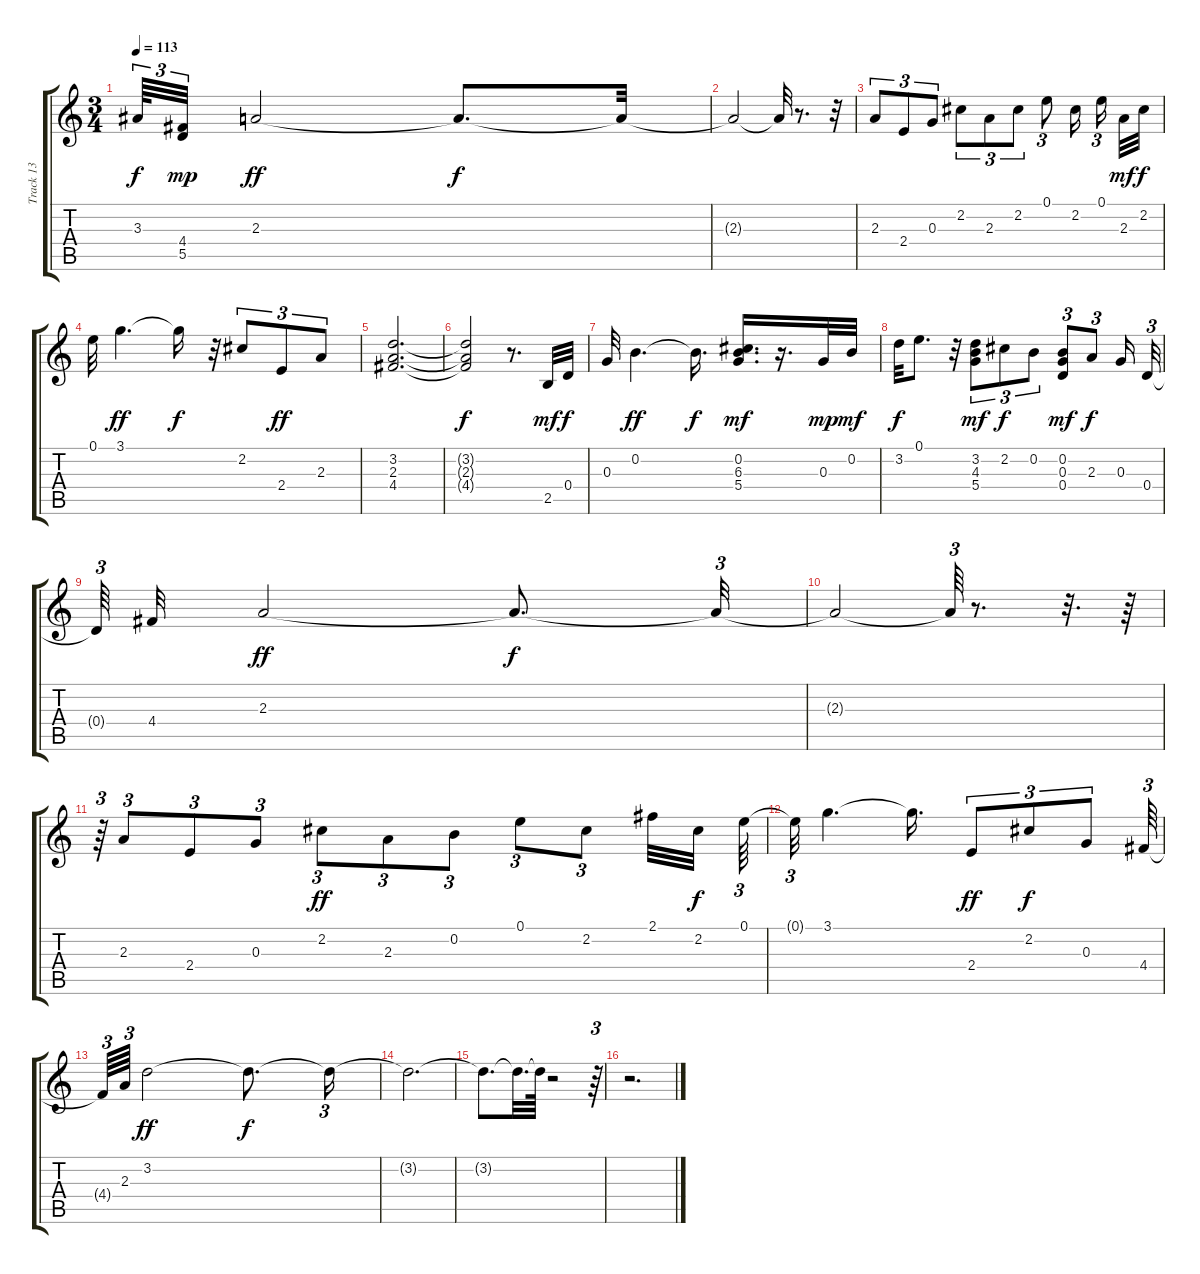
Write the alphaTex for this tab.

\track ("Track 13" "Track 13") {instrument electricguitarjazz}
\staff {score tabs}
\tuning (E4 B3 G3 D3 A2 E2) {hide}
\ts (3 4)
\tempo 113
\clef g2
\ks c
3.3{t}.64{tu (3 2) dy f} (4.4 5.5).32{tu (3 2) dy mp} 2.3.2{dy ff} 2.3{t}.8{d dy f} 2.3{t}.32 |
2.3{t}.2 2.3{t}.32 r.8{d} r.32 |
2.3.8{tu (3 2)} 2.4.8{tu (3 2)} 0.3.8{tu (3 2)} 2.2.8{tu (3 2)} 2.3.8{tu (3 2)} 2.2.8{tu (3 2)} 0.1.8{tu (3 2)} 2.2.16 0.1.16{tu (3 2)} 2.3.32{dy mf} 2.2.32{dy f} |
0.1.32 3.1.4{d dy ff} 3.1{t}.16{dy f} r.32 2.2.8{tu (3 2)} 2.4.8{tu (3 2) dy ff} 2.3.8{tu (3 2)} |
(3.2 2.3 4.4).2{d} |
(3.2{t} 2.3{t} 4.4{t}).2{dy f} r.8{d} 2.5.32{dy mf} 0.4.32{dy f} |
0.3.32 0.2.4{d dy ff} 0.2{t}.16{d dy f} (0.2 6.3 5.4).16{d dy mf} r.16{d} 0.3.32{dy mp} 0.2.32{dy mf} |
3.2.32{dy f} 0.1.8{d} r.32 (3.2 4.3 5.4).8{tu (3 2) dy mf} 2.2.8{tu (3 2) dy f} 0.2.8{tu (3 2)} (0.2 0.3 0.4).8{tu (3 2) dy mf} 2.3.8{tu (3 2) dy f} 0.3.16 0.4.32{tu (3 2)} |
0.4{t}.64{tu (3 2)} 4.4.32 2.3.2{dy ff} 2.3{t}.8{d dy f} 2.3{t}.32{tu (3 2)} |
2.3{t}.2 2.3{t}.64{tu (3 2)} r.8{d} r.32{d} r.64 |
r.64{tu (3 2)} 2.3.8{tu (3 2)} 2.4.8{tu (3 2)} 0.3.8{tu (3 2)} 2.2.8{tu (3 2) dy ff} 2.3.8{tu (3 2)} 0.2.8{tu (3 2)} 0.1.8{tu (3 2)} 2.2.8{tu (3 2)} 2.1.32 2.2.32{dy f} 0.1.64{tu (3 2)} |
0.1{t}.32{tu (3 2)} 3.1.4{d} 3.1{t}.16{d} 2.4.8{tu (3 2) dy ff} 2.2.8{tu (3 2) dy f} 0.3.8{tu (3 2)} 4.4.64{tu (3 2)} |
4.4{t}.64{tu (3 2)} 2.3.64{tu (3 2)} 3.2.2{dy ff} 3.2{t}.8{d dy f} 3.2{t}.16{tu (3 2)} |
3.2{t}.2{d} |
3.2{t}.8{d} 3.2{t}.32{d} 3.2{t}.64 r.2 r.64{tu (3 2)} |
r.2{d}
